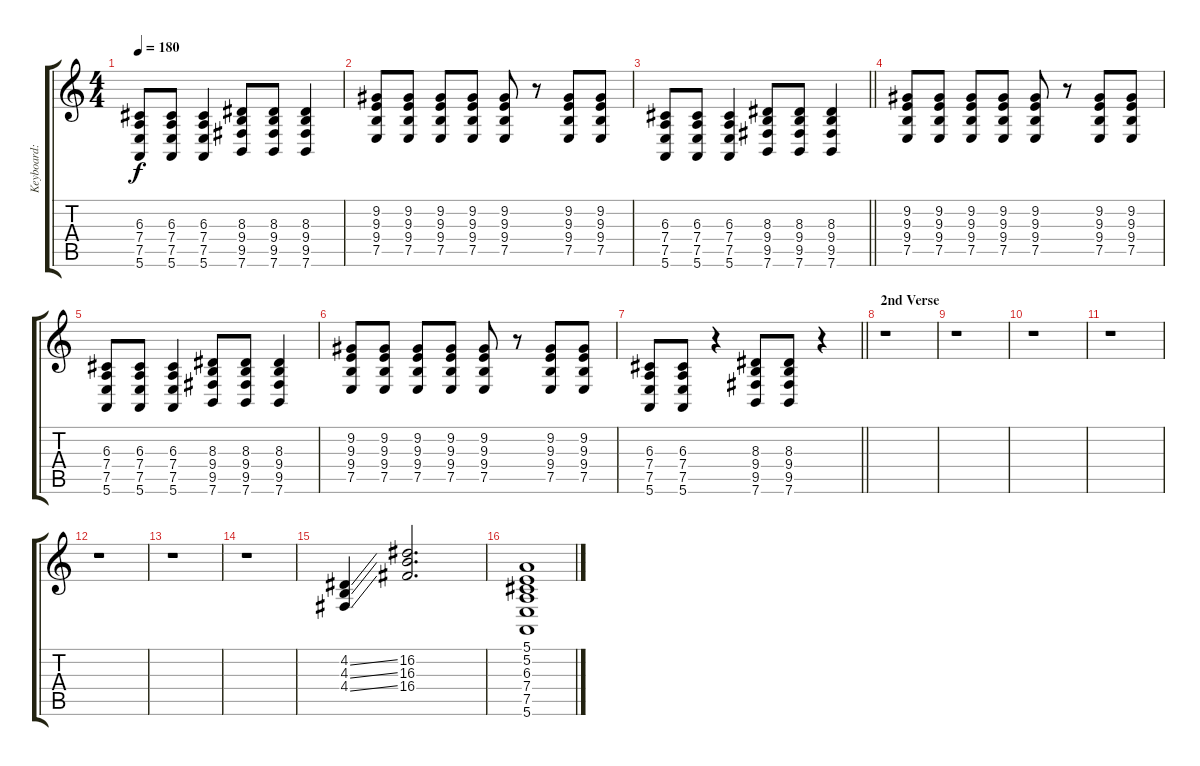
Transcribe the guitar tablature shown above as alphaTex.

\track ("Keyboard: Tsugumi Kotobuki" "Keyboard: ") {instrument lead1square}
\staff {score tabs}
\tuning (E4 B3 G3 D3 A2 E2) {hide}
\ts (4 4)
\tempo 180
\clef g2
\ks c
(6.3 7.4 7.5 5.6).8{dy f} (6.3 7.4 7.5 5.6).8 (6.3 7.4 7.5 5.6).4 (8.3 9.4 9.5 7.6).8 (8.3 9.4 9.5 7.6).8 (8.3 9.4 9.5 7.6).4 |
(9.2 9.3 9.4 7.5).8 (9.2 9.3 9.4 7.5).8 (9.2 9.3 9.4 7.5).8 (9.2 9.3 9.4 7.5).8 (9.2 9.3 9.4 7.5).8 r.8 (9.2 9.3 9.4 7.5).8 (9.2 9.3 9.4 7.5).8 |
\barLineRight lightlight
(6.3 7.4 7.5 5.6).8 (6.3 7.4 7.5 5.6).8 (6.3 7.4 7.5 5.6).4 (8.3 9.4 9.5 7.6).8 (8.3 9.4 9.5 7.6).8 (8.3 9.4 9.5 7.6).4 |
(9.2 9.3 9.4 7.5).8 (9.2 9.3 9.4 7.5).8 (9.2 9.3 9.4 7.5).8 (9.2 9.3 9.4 7.5).8 (9.2 9.3 9.4 7.5).8 r.8 (9.2 9.3 9.4 7.5).8 (9.2 9.3 9.4 7.5).8 |
(6.3 7.4 7.5 5.6).8 (6.3 7.4 7.5 5.6).8 (6.3 7.4 7.5 5.6).4 (8.3 9.4 9.5 7.6).8 (8.3 9.4 9.5 7.6).8 (8.3 9.4 9.5 7.6).4 |
(9.2 9.3 9.4 7.5).8 (9.2 9.3 9.4 7.5).8 (9.2 9.3 9.4 7.5).8 (9.2 9.3 9.4 7.5).8 (9.2 9.3 9.4 7.5).8 r.8 (9.2 9.3 9.4 7.5).8 (9.2 9.3 9.4 7.5).8 |
\barLineRight lightlight
(6.3 7.4 7.5 5.6).8 (6.3 7.4 7.5 5.6).8 r.4 (8.3 9.4 9.5 7.6).8 (8.3 9.4 9.5 7.6).8 r.4 |
\section ("" "2nd Verse")
r.1 |
r.1 |
r.1 |
r.1 |
r.1 |
r.1 |
r.1 |
(4.2{ss} 4.3{ss} 4.4{ss}).4 (16.2 16.3 16.4).2{d} |
(5.1 5.2 6.3 7.4 7.5 5.6).1
